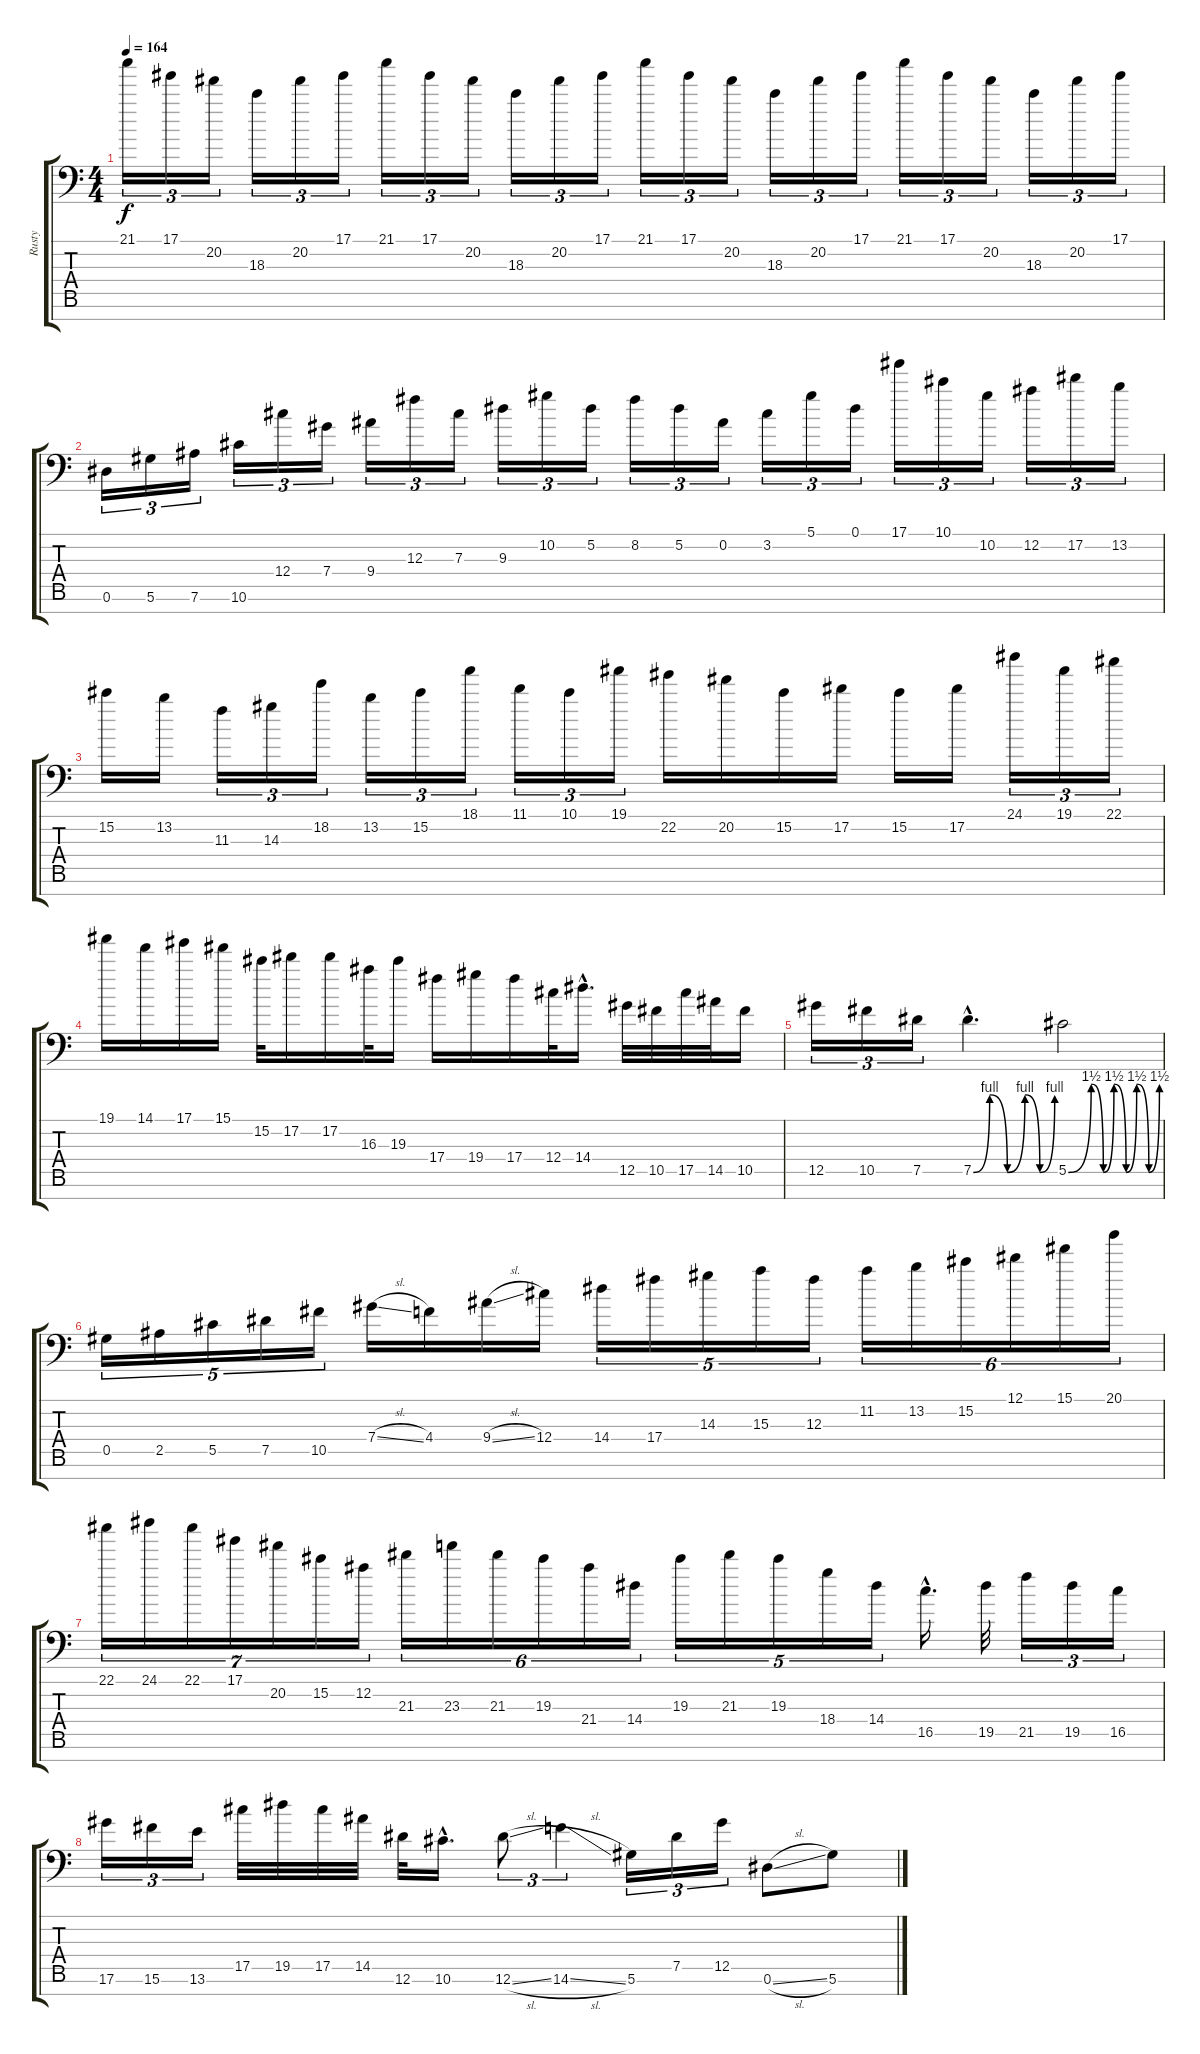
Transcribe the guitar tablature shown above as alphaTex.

\track ("Rusty" "Rusty") {instrument distortionguitar}
\staff {score tabs}
\tuning (Eb4 Bb3 Gb3 Db3 Ab2 Eb2 Bb1) {hide}
\ts (4 4)
\tempo 164
\clef f4
\ks c
21.1.16{tu (3 2) dy f} 17.1.16{tu (3 2)} 20.2.16{tu (3 2)} 18.3.16{tu (3 2)} 20.2.16{tu (3 2)} 17.1.16{tu (3 2)} 21.1.16{tu (3 2)} 17.1.16{tu (3 2)} 20.2.16{tu (3 2)} 18.3.16{tu (3 2)} 20.2.16{tu (3 2)} 17.1.16{tu (3 2)} 21.1.16{tu (3 2)} 17.1.16{tu (3 2)} 20.2.16{tu (3 2)} 18.3.16{tu (3 2)} 20.2.16{tu (3 2)} 17.1.16{tu (3 2)} 21.1.16{tu (3 2)} 17.1.16{tu (3 2)} 20.2.16{tu (3 2)} 18.3.16{tu (3 2)} 20.2.16{tu (3 2)} 17.1.16{tu (3 2)} |
0.6.16{tu (3 2)} 5.6.16{tu (3 2)} 7.6.16{tu (3 2)} 10.6.16{tu (3 2)} 12.4.16{tu (3 2)} 7.4.16{tu (3 2)} 9.4.16{tu (3 2)} 12.3.16{tu (3 2)} 7.3.16{tu (3 2)} 9.3.16{tu (3 2)} 10.2.16{tu (3 2)} 5.2.16{tu (3 2)} 8.2.16{tu (3 2)} 5.2.16{tu (3 2)} 0.2.16{tu (3 2)} 3.2.16{tu (3 2)} 5.1.16{tu (3 2)} 0.1.16{tu (3 2)} 17.1.16{tu (3 2)} 10.1.16{tu (3 2)} 10.2.16{tu (3 2)} 12.2.16{tu (3 2)} 17.2.16{tu (3 2)} 13.2.16{tu (3 2)} |
15.2.16 13.2.16 11.3.16{tu (3 2)} 14.3.16{tu (3 2)} 18.2.16{tu (3 2)} 13.2.16{tu (3 2)} 15.2.16{tu (3 2)} 18.1.16{tu (3 2)} 11.1.16{tu (3 2)} 10.1.16{tu (3 2)} 19.1.16{tu (3 2)} 22.2.16 20.2.16 15.2.16 17.2.16 15.2.16 17.2.16 24.1.16{tu (3 2)} 19.1.16{tu (3 2)} 22.1.16{tu (3 2)} |
19.1.16 14.1.16 17.1.16 15.1.16 15.2.32 17.2.16 17.2.16 16.3.32 19.3.16 17.4.16 19.4.16 17.4.16 12.4.32 14.4{hac}.16{d} 12.5.32 10.5.32 17.5.32 14.5.32 10.5.16 |
12.5.16{tu (3 2)} 10.5.16{tu (3 2)} 7.5.16{tu (3 2)} 7.5{be (custom 0 0 12 4 25 0 38 4 49 0 60 4) hac}.4{d} 5.5{be (custom 0 0 15 6 23 0 30 6 38 0 45 6 53 0 60 6)}.2 |
0.5.16{tu (5 4)} 2.5.16{tu (5 4)} 5.5.16{tu (5 4)} 7.5.16{tu (5 4)} 10.5.16{tu (5 4)} 7.4{sl}.16 4.4.16 9.4{sl}.16 12.4.16 14.4.16{tu (5 4)} 17.4.16{tu (5 4)} 14.3.16{tu (5 4)} 15.3.16{tu (5 4)} 12.3.16{tu (5 4)} 11.2.16{tu (6 4)} 13.2.16{tu (6 4)} 15.2.16{tu (6 4)} 12.1.16{tu (6 4)} 15.1.16{tu (6 4)} 20.1.16{tu (6 4)} |
22.1.16{tu (7 4)} 24.1.16{tu (7 4)} 22.1.16{tu (7 4)} 17.1.16{tu (7 4)} 20.2.16{tu (7 4)} 15.2.16{tu (7 4)} 12.2.16{tu (7 4)} 21.3.16{tu (6 4)} 23.3.16{tu (6 4)} 21.3.16{tu (6 4)} 19.3.16{tu (6 4)} 21.4.16{tu (6 4)} 14.4.16{tu (6 4)} 19.3.16{tu (5 4)} 21.3.16{tu (5 4)} 19.3.16{tu (5 4)} 18.4.16{tu (5 4)} 14.4.16{tu (5 4)} 16.5{hac}.16{d} 19.5.32 21.5.16{tu (3 2)} 19.5.16{tu (3 2)} 16.5.16{tu (3 2)} |
17.6.16{tu (3 2)} 15.6.16{tu (3 2)} 13.6.16{tu (3 2)} 17.5.32 19.5.32 17.5.32 14.5.32 12.6.32 10.6{hac}.16{d} 12.6{sl}.8{tu (3 2)} 14.6{sl}.4{tu (3 2)} 5.6.16{tu (3 2)} 7.5.16{tu (3 2)} 12.5.16{tu (3 2)} 0.6{sl}.8 5.6.8
